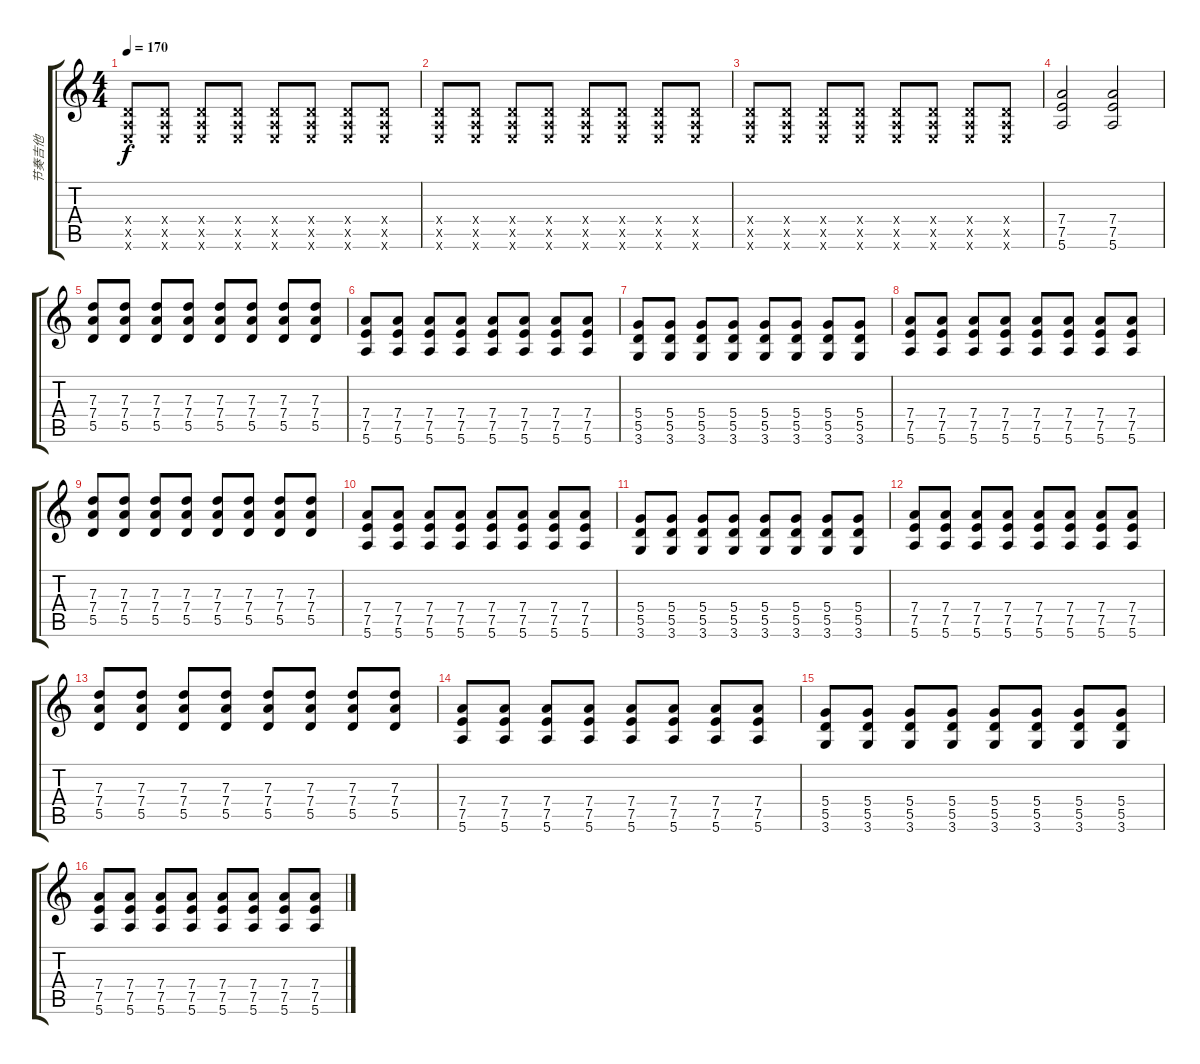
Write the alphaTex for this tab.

\track ("节奏吉他" "节奏吉他") {instrument distortionguitar}
\staff {score tabs}
\tuning (E4 B3 G3 D3 A2 E2) {hide}
\ts (4 4)
\tempo 170
\clef g2
\ks c
(0.4{x} 0.5{x} 0.6{x}).8{dy f} (0.4{x} 0.5{x} 0.6{x}).8 (0.4{x} 0.5{x} 0.6{x}).8 (0.4{x} 0.5{x} 0.6{x}).8 (0.4{x} 0.5{x} 0.6{x}).8 (0.4{x} 0.5{x} 0.6{x}).8 (0.4{x} 0.5{x} 0.6{x}).8 (0.4{x} 0.5{x} 0.6{x}).8 |
(0.4{x} 0.5{x} 0.6{x}).8 (0.4{x} 0.5{x} 0.6{x}).8 (0.4{x} 0.5{x} 0.6{x}).8 (0.4{x} 0.5{x} 0.6{x}).8 (0.4{x} 0.5{x} 0.6{x}).8 (0.4{x} 0.5{x} 0.6{x}).8 (0.4{x} 0.5{x} 0.6{x}).8 (0.4{x} 0.5{x} 0.6{x}).8 |
(0.4{x} 0.5{x} 0.6{x}).8 (0.4{x} 0.5{x} 0.6{x}).8 (0.4{x} 0.5{x} 0.6{x}).8 (0.4{x} 0.5{x} 0.6{x}).8 (0.4{x} 0.5{x} 0.6{x}).8 (0.4{x} 0.5{x} 0.6{x}).8 (0.4{x} 0.5{x} 0.6{x}).8 (0.4{x} 0.5{x} 0.6{x}).8 |
(7.4 7.5 5.6).2 (7.4 7.5 5.6).2 |
(7.3 7.4 5.5).8 (7.3 7.4 5.5).8 (7.3 7.4 5.5).8 (7.3 7.4 5.5).8 (7.3 7.4 5.5).8 (7.3 7.4 5.5).8 (7.3 7.4 5.5).8 (7.3 7.4 5.5).8 |
(7.4 7.5 5.6).8 (7.4 7.5 5.6).8 (7.4 7.5 5.6).8 (7.4 7.5 5.6).8 (7.4 7.5 5.6).8 (7.4 7.5 5.6).8 (7.4 7.5 5.6).8 (7.4 7.5 5.6).8 |
(5.4 5.5 3.6).8 (5.4 5.5 3.6).8 (5.4 5.5 3.6).8 (5.4 5.5 3.6).8 (5.4 5.5 3.6).8 (5.4 5.5 3.6).8 (5.4 5.5 3.6).8 (5.4 5.5 3.6).8 |
(7.4 7.5 5.6).8 (7.4 7.5 5.6).8 (7.4 7.5 5.6).8 (7.4 7.5 5.6).8 (7.4 7.5 5.6).8 (7.4 7.5 5.6).8 (7.4 7.5 5.6).8 (7.4 7.5 5.6).8 |
(7.3 7.4 5.5).8 (7.3 7.4 5.5).8 (7.3 7.4 5.5).8 (7.3 7.4 5.5).8 (7.3 7.4 5.5).8 (7.3 7.4 5.5).8 (7.3 7.4 5.5).8 (7.3 7.4 5.5).8 |
(7.4 7.5 5.6).8 (7.4 7.5 5.6).8 (7.4 7.5 5.6).8 (7.4 7.5 5.6).8 (7.4 7.5 5.6).8 (7.4 7.5 5.6).8 (7.4 7.5 5.6).8 (7.4 7.5 5.6).8 |
(5.4 5.5 3.6).8 (5.4 5.5 3.6).8 (5.4 5.5 3.6).8 (5.4 5.5 3.6).8 (5.4 5.5 3.6).8 (5.4 5.5 3.6).8 (5.4 5.5 3.6).8 (5.4 5.5 3.6).8 |
(7.4 7.5 5.6).8 (7.4 7.5 5.6).8 (7.4 7.5 5.6).8 (7.4 7.5 5.6).8 (7.4 7.5 5.6).8 (7.4 7.5 5.6).8 (7.4 7.5 5.6).8 (7.4 7.5 5.6).8 |
(7.3 7.4 5.5).8 (7.3 7.4 5.5).8 (7.3 7.4 5.5).8 (7.3 7.4 5.5).8 (7.3 7.4 5.5).8 (7.3 7.4 5.5).8 (7.3 7.4 5.5).8 (7.3 7.4 5.5).8 |
(7.4 7.5 5.6).8 (7.4 7.5 5.6).8 (7.4 7.5 5.6).8 (7.4 7.5 5.6).8 (7.4 7.5 5.6).8 (7.4 7.5 5.6).8 (7.4 7.5 5.6).8 (7.4 7.5 5.6).8 |
(5.4 5.5 3.6).8 (5.4 5.5 3.6).8 (5.4 5.5 3.6).8 (5.4 5.5 3.6).8 (5.4 5.5 3.6).8 (5.4 5.5 3.6).8 (5.4 5.5 3.6).8 (5.4 5.5 3.6).8 |
(7.4 7.5 5.6).8 (7.4 7.5 5.6).8 (7.4 7.5 5.6).8 (7.4 7.5 5.6).8 (7.4 7.5 5.6).8 (7.4 7.5 5.6).8 (7.4 7.5 5.6).8 (7.4 7.5 5.6).8
